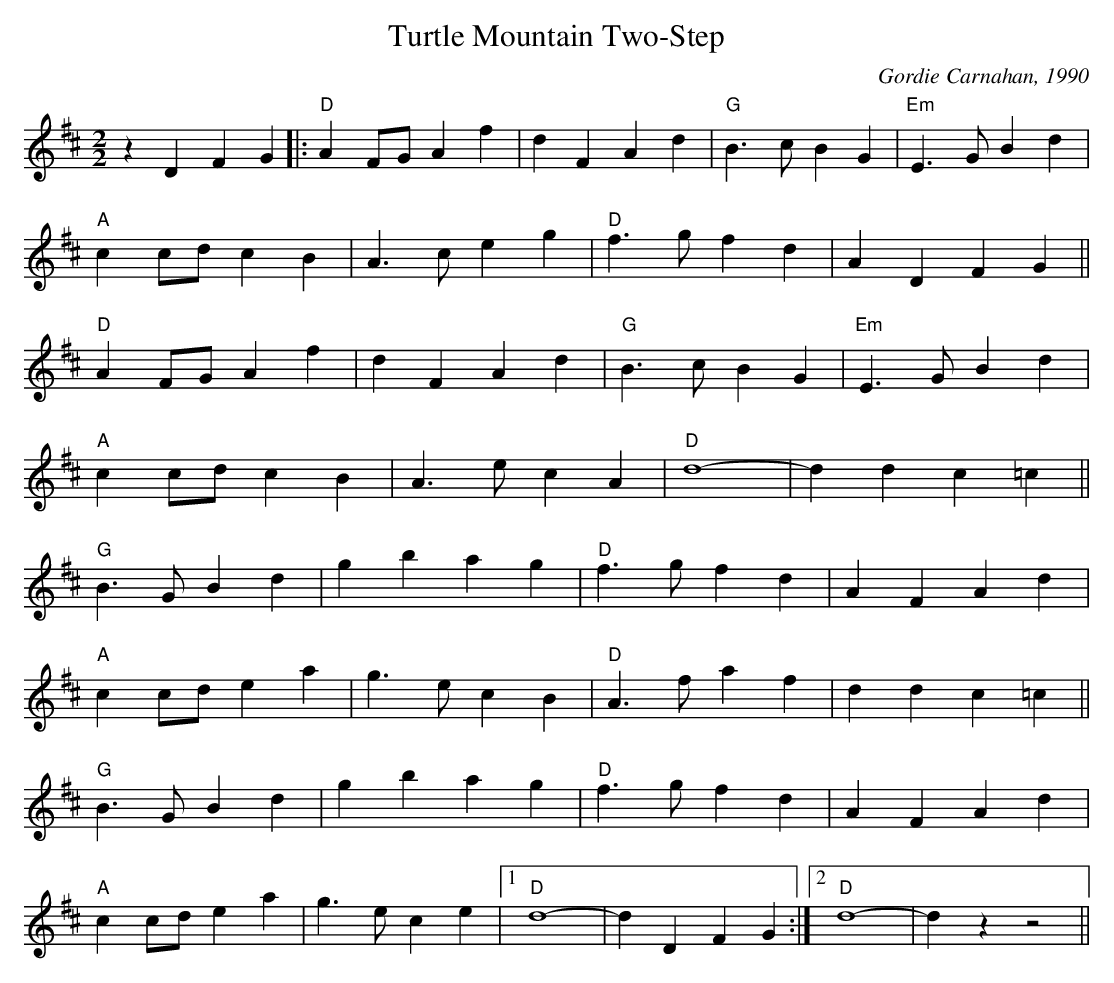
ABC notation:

X:1
T:Turtle Mountain Two-Step
M:2/2
L:1/4
C:Gordie Carnahan, 1990
K:D
z D F G|:"D"A F/2G/2 A f|d F A d|"G"B>c B G|"Em"E>G B d|
"A"c c/2d/2 c B|A>c e g|"D"f>g f d|A D F G||
"D"A F/2G/2 A f|d F A d|"G"B>c B G|"Em"E>G B d|
"A"c c/2d/2 c B|A>e c A|"D"d4-|d d c =c||
"G"B>G B d|g b a g|"D"f>g f d|A F A d|
"A"c c/2d/2 e a|g>e c B|"D"A>f a f|d d c =c||
"G"B>G B d|g b a g|"D"f>g f d|A F A d|
"A"c c/2d/2 e a|g>e c e|[1"D"d4-|d D F G:|[2"D"d4-|d z z2||
